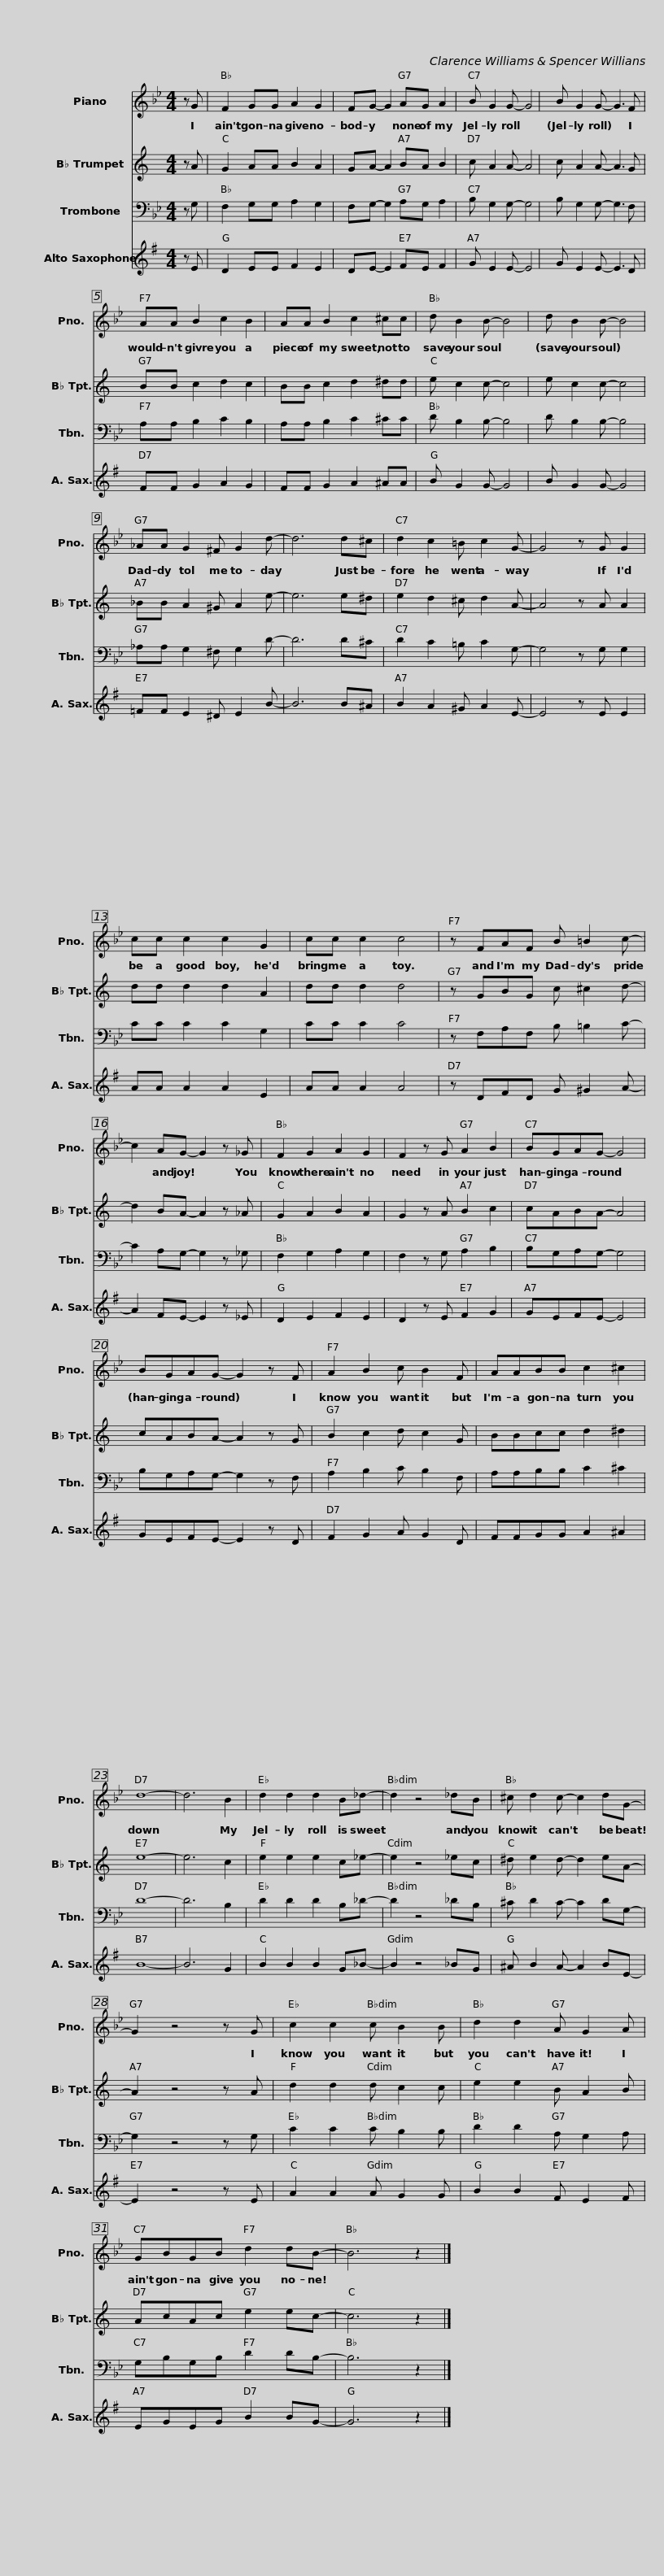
X:1
%%score 1 2 3 4
L:1/8
M:4/4
I:linebreak $
K:Bb
V:1 treble
V:2 treble transpose=-2
V:3 bass
V:4 treble transpose=-9
V:1
 z G | F2 GG A2 G2 | FG- G2 AG A2 | B G2 G- G4 | B G2 G- G3 F |$ %5
 AA B2 c2 B2 | AA B2 c2 ^cc | d B2 B- B4 | d B2 B- B4 |$ _AA G2 ^F G2 d- | %10
 d6 d^c | d2 c2 =B c2 G- | G4 z G G2 | cc c2 c2 G2 |$ cc c2 c4 | %15
 z FAF B =B2 c- | c2 AG- G2 z _G | F2 G2 A2 G2 |$ F2 z G A2 B2 | BGAG- G4 | %20
 BGAG- G2 z F | A2 B2 c B2 F |$ AABB c2 ^c2 | d8- | d6 B2 | %25
 d2 d2 d2 B_d- | d2 z4 _dB |$ ^c d2 c- c2 dG- | G2 z4 z G | c2 c2 c B2 B | %30
 d2 d2 A G2 A |$ GBGB d2 dB- | B6 z2 |] %33
V:2
[K:C] z A | G2 AA B2 A2 | GA- A2 BA B2 | c A2 A- A4 | c A2 A- A3 G |$ %5
 BB c2 d2 c2 | BB c2 d2 ^dd | e c2 c- c4 | e c2 c- c4 |$ _BB A2 ^G A2 e- | %10
 e6 e^d | e2 d2 ^c d2 A- | A4 z A A2 | dd d2 d2 A2 |$ dd d2 d4 | %15
 z GBG c ^c2 d- | d2 BA- A2 z _A | G2 A2 B2 A2 |$ G2 z A B2 c2 | cABA- A4 | %20
 cABA- A2 z G | B2 c2 d c2 G |$ BBcc d2 ^d2 | e8- | e6 c2 | %25
 e2 e2 e2 c_e- | e2 z4 _ec |$ ^d e2 d- d2 eA- | A2 z4 z A | d2 d2 d c2 c | %30
 e2 e2 B A2 B |$ AcAc e2 ec- | c6 z2 |] %33
V:3
 z G, | F,2 G,G, A,2 G,2 | F,G,- G,2 A,G, A,2 | B, G,2 G,- G,4 | B, G,2 G,- G,3 F, |$ %5
 A,A, B,2 C2 B,2 | A,A, B,2 C2 ^CC | D B,2 B,- B,4 | D B,2 B,- B,4 |$ _A,A, G,2 ^F, G,2 D- | %10
 D6 D^C | D2 C2 =B, C2 G,- | G,4 z G, G,2 | CC C2 C2 G,2 |$ CC C2 C4 | %15
 z F,A,F, B, =B,2 C- | C2 A,G,- G,2 z _G, | F,2 G,2 A,2 G,2 |$ F,2 z G, A,2 B,2 | B,G,A,G,- G,4 | %20
 B,G,A,G,- G,2 z F, | A,2 B,2 C B,2 F, |$ A,A,B,B, C2 ^C2 | D8- | D6 B,2 | %25
 D2 D2 D2 B,_D- | D2 z4 _DB, |$ ^C D2 C- C2 DG,- | G,2 z4 z G, | C2 C2 C B,2 B, | %30
 D2 D2 A, G,2 A, |$ G,B,G,B, D2 DB,- | B,6 z2 |] %33
V:4
[K:G] z E | D2 EE F2 E2 | DE- E2 FE F2 | G E2 E- E4 | G E2 E- E3 D |$ %5
 FF G2 A2 G2 | FF G2 A2 ^AA | B G2 G- G4 | B G2 G- G4 |$ =FF E2 ^D E2 B- | %10
 B6 B^A | B2 A2 ^G A2 E- | E4 z E E2 | AA A2 A2 E2 |$ AA A2 A4 | %15
 z DFD G ^G2 A- | A2 FE- E2 z _E | D2 E2 F2 E2 |$ D2 z E F2 G2 | GEFE- E4 | %20
 GEFE- E2 z D | F2 G2 A G2 D |$ FFGG A2 ^A2 | B8- | B6 G2 | %25
 B2 B2 B2 G_B- | B2 z4 _BG |$ ^A B2 A- A2 BE- | E2 z4 z E | A2 A2 A G2 G | %30
 B2 B2 F E2 F |$ EGEG B2 BG- | G6 z2 |] %33
